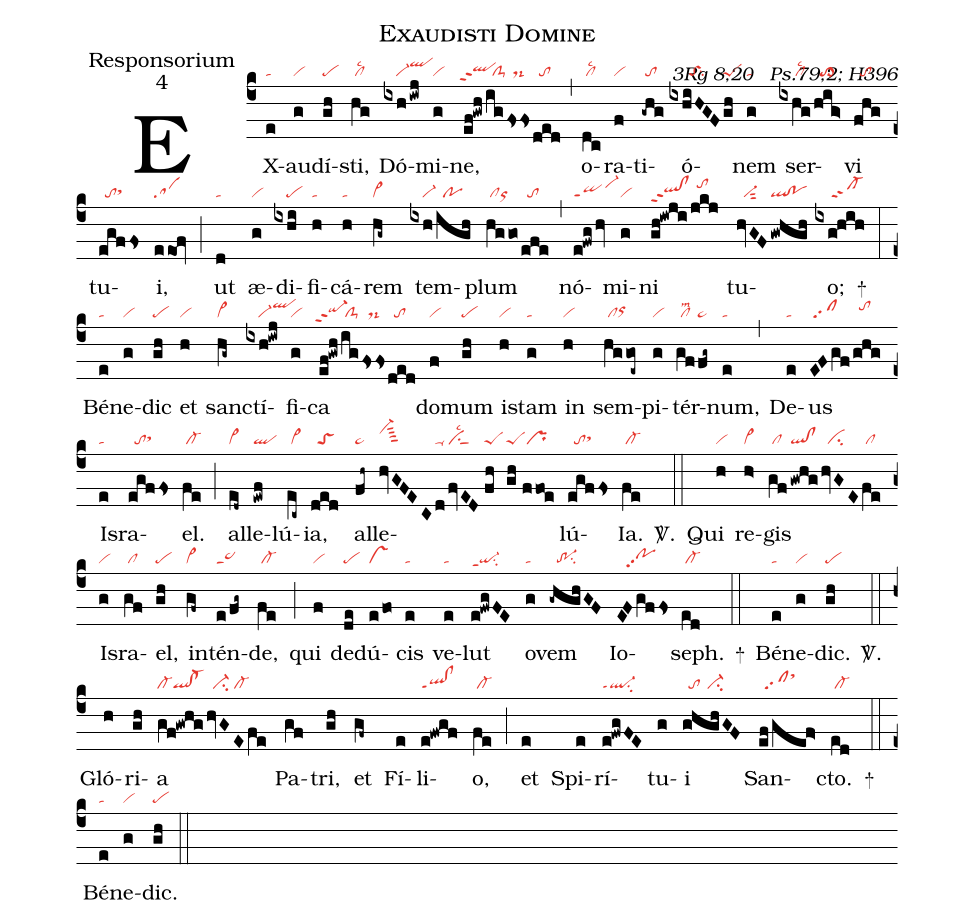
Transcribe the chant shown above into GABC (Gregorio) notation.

name:Exaudisti Domine;
office-part:Responsorium;
mode:4;
commentary:ꝶ 3Rg 8,20 ꝟ Ps.79,2; H396;
nabc-lines:1;
%%
(c4)
EX(e|ta)au(g|vi)dí(gh|pe)sti,(hg|/cllsc2) Dó(ixh|////vi-|!iwj|qlhj)mi(g|vi)ne,(ef!gwh|`qlhhppt2|/ig|//clS-|fss|//ds-|ded|//to) (,)
o(dc|/cllsc2)ra(f|vi)ti(-ghg|/to)ó(ixhiHGF|//////toSsu2|gh|peS)nem(g|ta) ser(ixhg|/////cllsc2|/hig>|//to>)vi(fhg|//to) tu(egffs|//tosthh)i,(eeof|sa) (;)
ut(d|ta) æ(g|vi)di(ixhi|////pe)fi(h|ta)cá(h|ta)rem(hg~|cl~) tem(ixh|////vi-|/igh|//po)plum(hggo|/clor|/efe|//to) (,)
nó(e!fwg/hv|qippt1vi-hj)mi(g|vi)ni(gh!iwji|qlhh!clhhppt2|/jkj|//tohj) tu(hvGF|//vi-sut2|gwhgh|ql!po)o;(ixg!hih|/////sf-) +(:)
Bé(e|ta)ne(g|vi)dic(gh|pe) et(h|vi) san(hg~|cl~)ctí(ixh!iwj|////vi-qlhj)fi(g|vi)ca(ef!gwh|`qi-hhppt2|/ig|/clS-|fss|//ds-|ded|//to) do(f|vi)mum(gh|pe) i(h|vi)stam(g|ta) in(h|vi) sem(hg/goe~|/clorhh)pi(g|vi)tér(gf|/cllsm2|/fg~|pe~)num,(e|ta) (,)
De(e|ta)us(EFgf|/sf|/ghg|//tohi) Is(e|ta)ra(egffs|//tosthh)el.(fe|/cl-) (;)
al(ed~|cl~)le(ewf|ql)lú(//ec~|/cl~)ia,(ded|//toS)
al(fh~|pe~)le(hvGFEC|vi-hjsut4|dfvED|ta-/ciSlsc2|//fh|peS|/////gh|peS|///ffo!e|/pr)lú(egffs|//tosthh)Ia.(fe|/cl-)  <sp>V/</sp>.(::)
Qui(h|vi) re(h>|vi>)gis(gf|/cl|!gwhg|ql!cl|hvGE|//ci|fe|/cl) Is(g|vi)ra(gf|/cl)el,(gh|pe) in(gf~|cl~)tén(e/fg~|sa~)de,(fe|/cl-) (;)
qui(f|vi) de(de|pe)dú(efo|vs)cis(e|ta) ve(e|ta)lut(e!fwgFE|qi-ppt1su2) o(g|ta)vem(-ghghGF|//tr-1su2) Io(EFgffs|///pohhpp2)seph.(ed|/cl-) +(::)
Bé(e|ta)ne(g|vi)dic.(gh|pe) <sp>V/</sp>.(::)
Gló(h)ri(gh)a(gf!gwhg|cl-ql!cl-|hvGEfe|//ci-/cl-) Pa(gf)tri,(gh) et(gf~) Fí(e)li(e!fwgf|ql!clppt1)o,(fe|/cl-) (;)
et(e) Spi(e)rí(e!fwgFE|ql-ppt1su2)tu(g)i(ghghGF|//to//ci-) San(ef/gef>|//sfsthk)cto.(ed|/cl-) +(::)
Bé(e|ta)ne(g|vi)dic.(gh|pe) (::)
